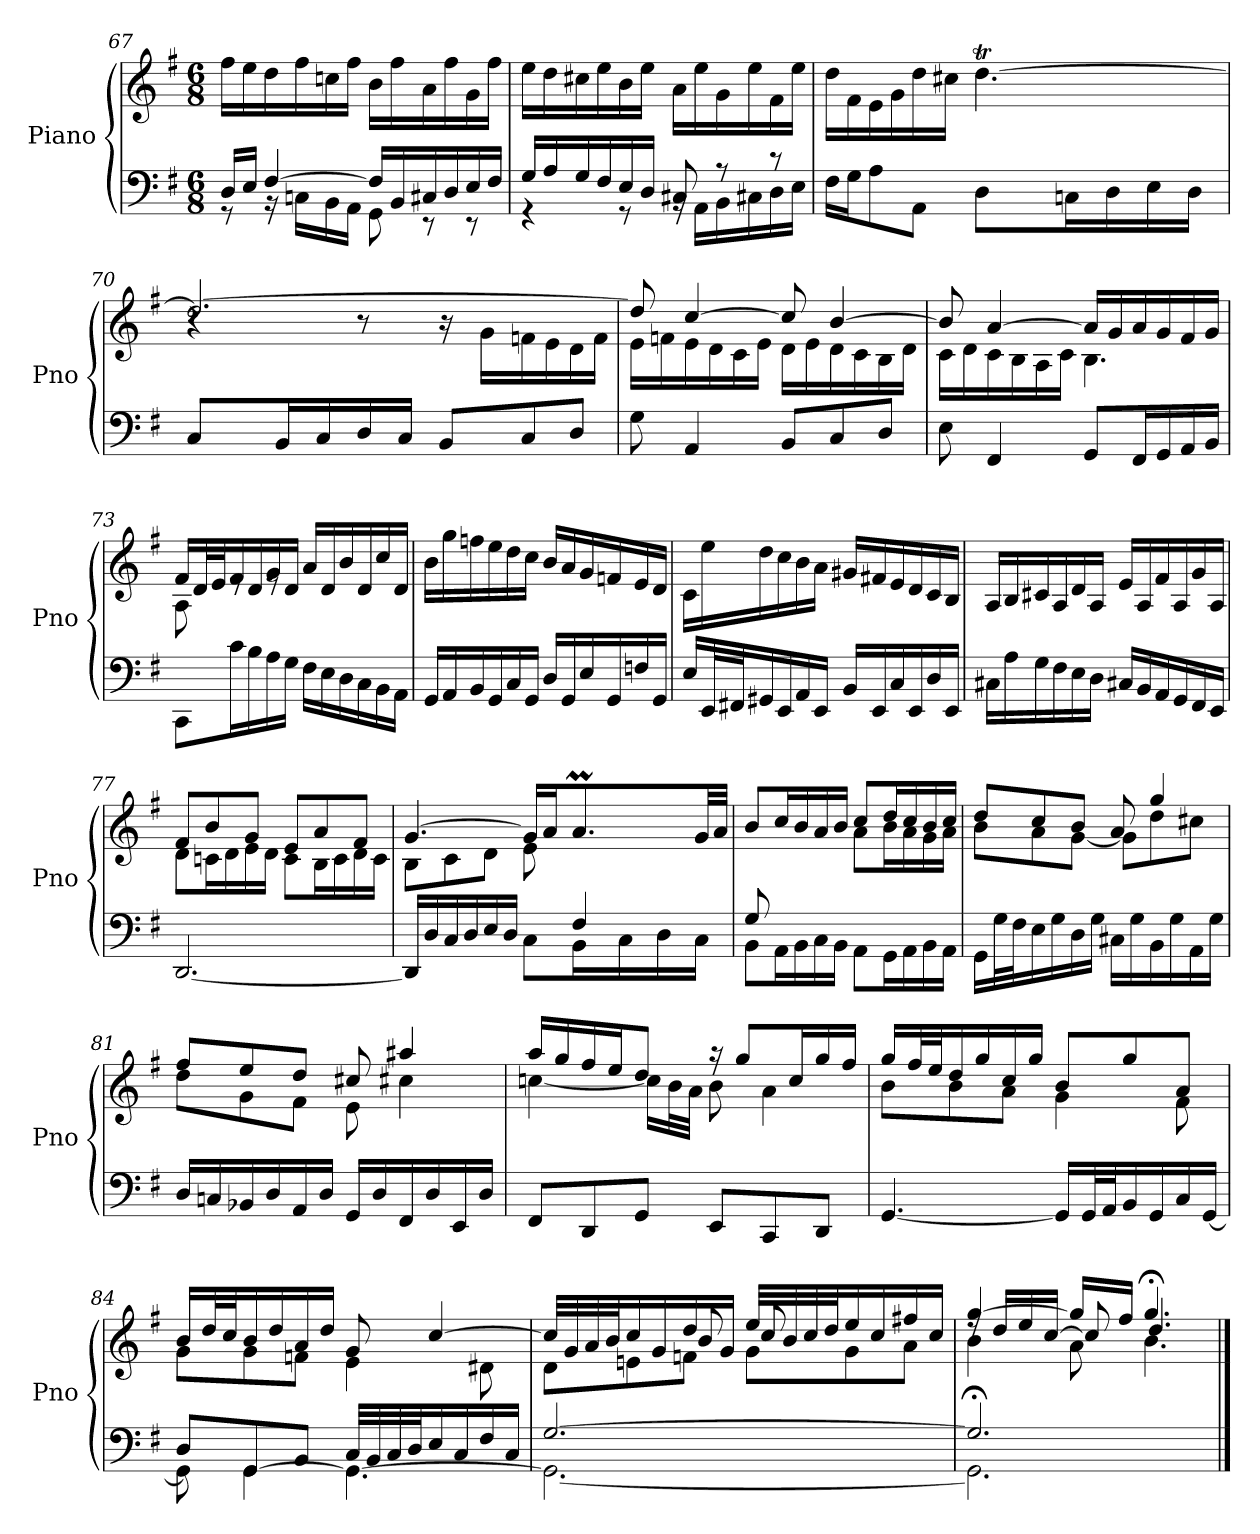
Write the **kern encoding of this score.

**kern	**kern
*part1	*part1
*staff2	*staff1
*I"Piano	*
*I'Pno	*
!!LO:LB:g=z
*clefF4	*clefG2
*k[f#]	*k[f#]
*M6/8	*M6/8
=67	=67
*^	*
16D/LL	8r	16ff#\LL
16E/JJ	.	16ee\
[4F#/	16r	16dd\
.	16Cn\LL	16ff#\
.	16BB\	16ccn\
.	16AA\JJ	16ff#\JJ
16F#/LL]	8GG\	16b\LL
16BB/	.	16ff#\
16C#X/	8r	16a\
16D/	.	16ff#\
16E/	8r	16g\
16F#/JJ	.	16ff#\JJ
=68	=68	=68
16G/LL	4r	16ee\LL
16A/	.	16dd\
16G/	.	16cc#X\
16F#/	.	16ee\
16E/	8r	16b\
16D/JJ	.	16ee\JJ
8C#X/	16rBB	16a\LL
.	16AA\LL	16ee\
8r	16BB\	16g\
.	16C#X\	16ee\
8r	16D\	16f#\
.	16E\JJ	16ee\JJ
=69	=69	=69
*	*	*^
4.ryy	16F#\LL	16dd\LL	4.ryy
.	16G\J	16f#\	.
.	8A\	16e\	.
.	.	16g\	.
.	8AA\J	16dd\	.
.	.	16cc#X\JJ	.
4.ryy	8D\L	[4.ddT\	32ee!yy
.	.	.	32dd!yy
.	.	.	32ee!yy
.	.	.	32dd!yy
.	16Cn\L	.	32ee!yy
.	.	.	32dd!yy
.	16D\	.	32ee!yy
.	.	.	32dd!yy
.	16E\	.	32ee!yy
.	.	.	32dd!yy
.	16D\JJ	.	32ee!yy
.	.	.	32dd!yy
*v	*v	*	*
=70	=70	=70
*	*	*^
8C/L	2.dd/_	32ee!yy	4r
.	.	32dd!yy	.
.	.	32ee!yy	.
.	.	32dd!yy	.
16BB/L	.	32ee!yy	.
.	.	32dd!yy	.
16C/	.	32ee!yy	.
.	.	32dd!yy	.
16D/	.	32ee!yy	8r
.	.	32dd!yy	.
16C/JJ	.	32ee!yy	.
.	.	32dd!yy	.
8BB/L	.	32ee!yy	16r
.	.	32dd!yy	.
.	.	32ee!yy	16g\LL
.	.	[32dd!yy	.
8C/	.	4dd!yy]	16fn\
.	.	.	16e\
8D/J	.	.	16d\
.	.	.	16f\JJ
*	*	*v	*v
!!LO:LB:g=z
=71	=71	=71
8G\	8dd/]	16e\LL
.	.	16fn\
4AA/	[4cc/	16e\
.	.	16d\
.	.	16c\
.	.	16e\JJ
8BB/L	8cc/]	16d\LL
.	.	16e\
8C/	[4b/	16d\
.	.	16c\
8D/J	.	16B\
.	.	16d\JJ
=72	=72	=72
8E\	8b/]	16c\LL
.	.	16d\
4FF#/	[4a/	16c\
.	.	16B\
.	.	16A\
.	.	16c\JJ
8GG/L	16a/LL]	4.B\
.	16g/	.
16FF#/L	16a/	.
16GG/	16g/	.
16AA/	16f#/	.
16BB/JJ	16g/JJ	.
=73	=73	=73
*^	*	*
4.ryy	8CC\L	16f#/LL	8A\
.	.	32d/L	.
.	.	32e/J	.
.	16c\L	16f#/	8re
.	16B\	16d/	.
.	16A\	16g/	8re
.	16G\JJ	16d/JJ	.
4.ryy	16F#\LL	16a/LL	4.ryy
.	16E\	16d/	.
.	16D\	16b/	.
.	16C\	16d/	.
.	16BB\	16cc/	.
.	16AA\JJ	16d/JJ	.
*v	*v	*	*
*	*v	*v
=74	=74
16GG/LL	16b\LL
16AA/	16gg\
16BB/	16ffn\
16GG/	16ee\
16C/	16dd\
16GG/JJ	16cc\JJ
16D/LL	16b/LL
16GG/	16a/
16E/	16g/
16GG/	16fn/
16Fn/	16e/
16GG/JJ	16d/JJ
!!LO:LB:g=z
=75	=75
16E/LL	16c/LL
32EE/L	16ee\
32FF#X/J	.
16GG#X/	16dd\
16EE/	16cc\
16AA/	16b\
16EE/JJ	16a\JJ
16BB/LL	16g#X/LL
16EE/	16f#X/
16C/	16e/
16EE/	16d/
16D/	16c/
16EE/JJ	16B/JJ
=76	=76
16C#X\LL	16A/LL
16A\	16B/
16G\	16c#X/
16F#\	16A/
16E\	16d/
16D\JJ	16A/JJ
16C#X/LL	16e/LL
16BB/	16A/
16AA/	16f#/
16GG/	16A/
16FF#/	16g/
16EE/JJ	16A/JJ
=77	=77
*	*^
[2.DD/	8f#/L	8d\L
.	8b/	16cn\L
.	.	16d\
.	8g/J	16e\
.	.	16d\JJ
.	8e/L	8c\L
.	8a/	16B\L
.	.	16c\
.	8f#/J	16d\
.	.	16c\JJ
=78	=78	=78
*^	*	*^
*	*^	*	*	*
2ryy	16DD/LL]	2ryy	[4.g/	8B\L	2ryy
.	16D/	.	.	.	.
.	16C/	.	.	8c\	.
.	16D/	.	.	.	.
.	16E/	.	.	8d\J	.
.	16D/JJ	.	.	.	.
.	8C\L	.	16g/LL]	8e\	.
.	.	.	16a/J	.	.
8.ryy	16BB\L	4F#/	8.aM/	32b!yy	4ryy
.	.	.	.	32a!yy	.
.	16C\	.	.	32b!yy	.
.	.	.	.	32a!yy	.
.	16D\	.	.	32b!yy	.
.	.	.	.	32a!yy	.
16ryy	16C\JJ	.	32g/LL	16ryy	.
.	.	.	32a/JJJ	.	.
*	*v	*v	*	*	*
*	*	*	*v	*v
!!LO:LB:g=z
=79	=79	=79	=79
8G/L	8BB\L	8b/L	8ryy
2ryy	16AA\L	16cc/L	16a\L
.	16BB\	16b/	16g\
.	16C\	16a/	16f#\
.	16BB\JJ	16b/JJ	16g\JJ
.	8AA\L	8cc/L	8a\L
.	16GG\L	16dd/L	16b\L
.	16AA\	16cc/	16a\
8ryy	16BB\	16b/	16g\
.	16AA\JJ	16cc/JJ	16a\JJ
*v	*v	*	*
=80	=80	=80
16GG\LL	8dd/L	8b\L
32G\L	.	.
32F#\J	.	.
16E\	8cc/	8a\
16G\	.	.
16D\	8b/J	[8g\J
16G\JJ	.	.
16C#X\LL	8a/	8g\L]
16G\	.	.
16BB\	4gg/	8dd\
16G\	.	.
16AA\	.	8cc#X\J
16G\JJ	.	.
=81	=81	=81
16D/LL	8ff#/L	8dd\L
16Cn/	.	.
16BB-X/	8ee/	8g\
16D/	.	.
16AA/	8dd/J	8f#\J
16D/JJ	.	.
16GG/LL	8cc#X/	8e\
16D/	.	.
16FF#/	4aa#Xi/	4cc#X\
16D/	.	.
16EE/	.	.
16D/JJ	.	.
=82	=82	=82
8FF#/L	16aa/LL	[4ccn\
.	16gg/	.
8DD/	16ff#/	.
.	16ee/J	.
8GG/J	8dd/J	16cc\LL]
.	.	32b\L
.	.	32a\JJJ
8EE/L	16r	8b\
.	8gg/L	.
8CC/	.	4a\
.	16cc/L	.
8DD/J	16gg/	.
.	16ff#/JJ	.
!!LO:LB:g=z	!!
=83	=83	=83
[4.GG/	16gg/LL	8b\L
.	32ff#/L	.
.	32ee/J	.
.	16dd/	8b\
.	16gg/	.
.	16cc/	8a\J
.	16gg/JJ	.
16GG/LL]	8b/L	4g\
32GG/L	.	.
32AA/J	.	.
16BB/	8gg/	.
16GG/	.	.
16C/	8a/J	8f#\
[16GG/JJ	.	.
=84	=84	=84
*^	*	*
8GG\]	8D/L	16b/LL	8g\L
.	.	32dd/L	.
.	.	32cc/J	.
[4GG\	8GG/	16b/	8g\
.	.	16dd/	.
.	8BB/J	16a/	8fn\J
.	.	16dd/JJ	.
4.GG\_	32C/LLL	8g/	4e\
.	32BB/	.	.
.	32C/	.	.
.	32D/J	.	.
.	16E/	[4cc/	.
.	16C/	.	.
.	16F#/	.	8d#Xi\
.	16C/JJ	.	.
=85	=85	=85	=85
*	*^	*	*^
4ryy	2.GG\_	[2.G/	32cc/LLL]	8d\L	4ryy
.	.	.	32g/	.	.
.	.	.	32a/	.	.
.	.	.	32b/J	.	.
.	.	.	16cc/	8en\	.
.	.	.	16g/	.	.
4ryy	.	.	16dd/	8fn\J	8b/
.	.	.	16g/JJ	.	.
.	.	.	32ee/LLL	8g\L	8cc/
.	.	.	32b/	.	.
.	.	.	32cc/	.	.
.	.	.	32dd/J	.	.
4ryy	.	.	16ee/	8g\	4ryy
.	.	.	16cc/	.	.
.	.	.	16ff#X/	8a\J	.
.	.	.	16cc/JJ	.	.
*	*v	*v	*	*	*
=86	=86	=86	=86	=86
2.GG;\]	2.G/]	[4gg/	4b\	16rff
.	.	.	.	16dd/LL
.	.	.	.	16ee/
.	.	.	.	[16cc/JJ
.	.	16gg/LL]	8a\	8cc/]
.	.	16ff#/JJ	.	.
.	.	4.gg;</	4.b\	4.dd/
*v	*v	*	*	*
*	*v	*v	*v
==	==
*-	*-
